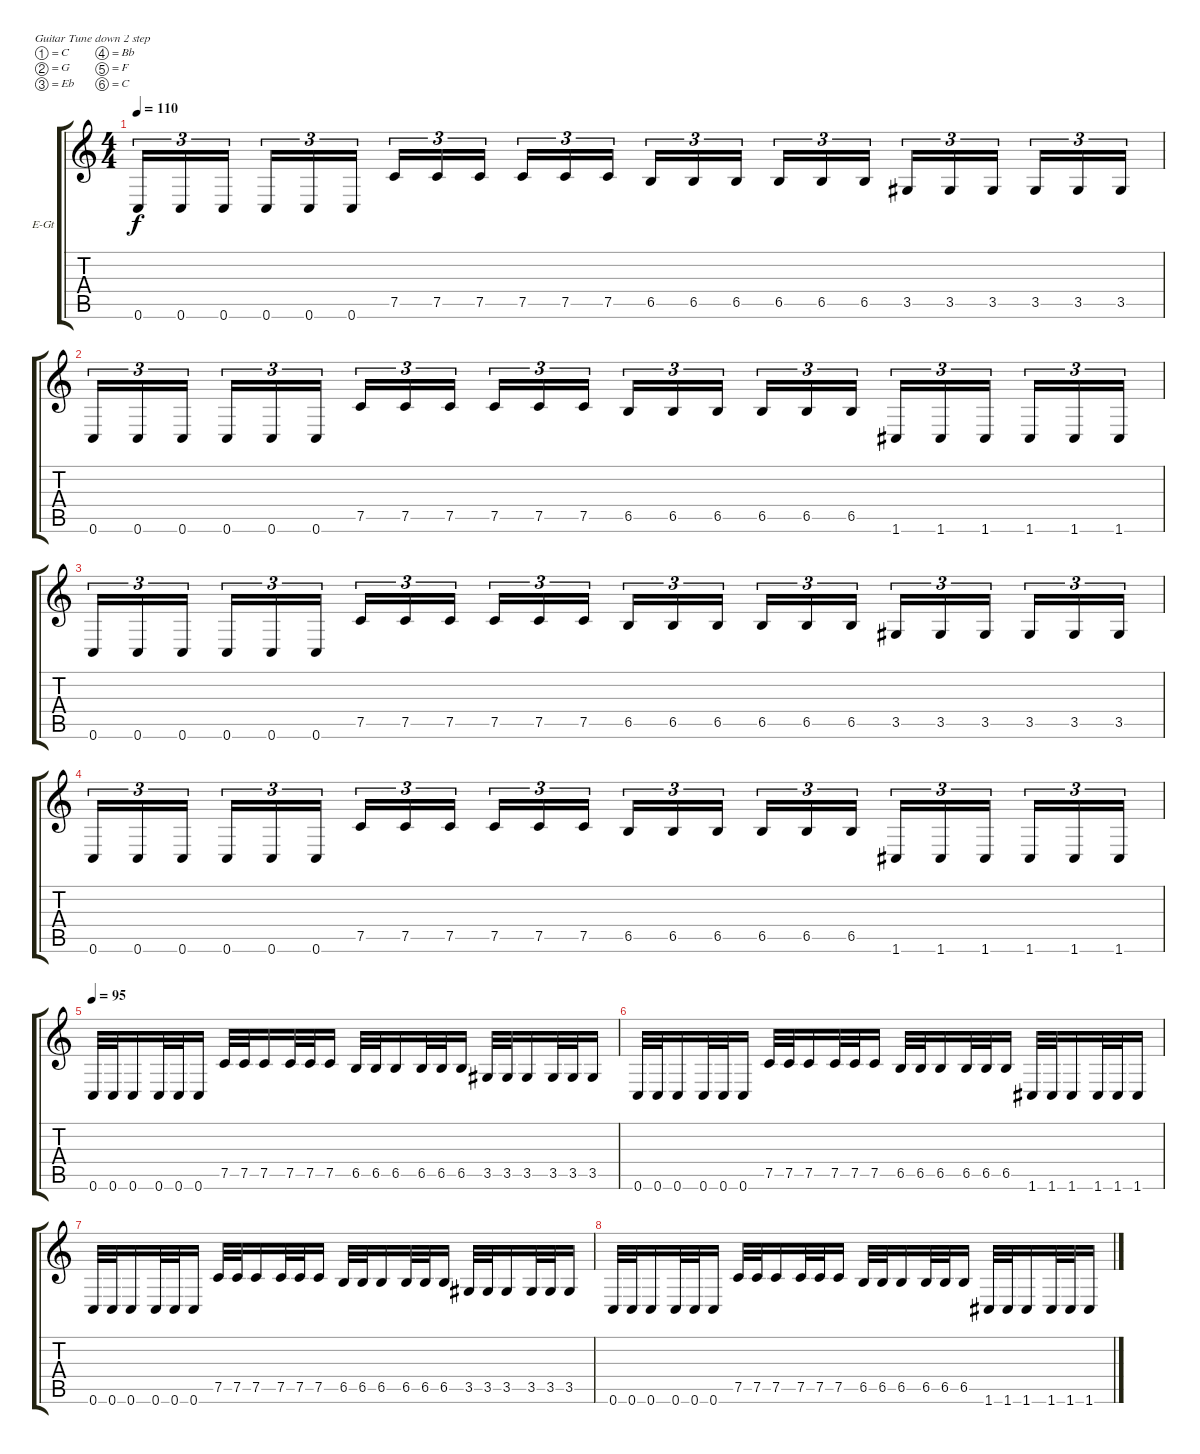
\defaultSystemsLayout 4
\bracketExtendMode groupsimilarinstruments
\firstSystemTrackNameOrientation horizontal
\otherSystemsTrackNameOrientation horizontal
\track ("Electric Guitar" "E-Gt") {instrument overdrivenguitar}
\staff {score tabs}
\tuning (C4 G3 Eb3 Bb2 F2 C2)
\ts (4 4)
\tempo 110
\clef g2
\ks c
0.6.16{tu (3 2) dy f} 0.6.16{tu (3 2)} 0.6.16{tu (3 2)} 0.6.16{tu (3 2)} 0.6.16{tu (3 2)} 0.6.16{tu (3 2)} 7.5.16{tu (3 2)} 7.5.16{tu (3 2)} 7.5.16{tu (3 2)} 7.5.16{tu (3 2)} 7.5.16{tu (3 2)} 7.5.16{tu (3 2)} 6.5.16{tu (3 2)} 6.5.16{tu (3 2)} 6.5.16{tu (3 2)} 6.5.16{tu (3 2)} 6.5.16{tu (3 2)} 6.5.16{tu (3 2)} 3.5.16{tu (3 2)} 3.5.16{tu (3 2)} 3.5.16{tu (3 2)} 3.5.16{tu (3 2)} 3.5.16{tu (3 2)} 3.5.16{tu (3 2)} |
0.6.16{tu (3 2)} 0.6.16{tu (3 2)} 0.6.16{tu (3 2)} 0.6.16{tu (3 2)} 0.6.16{tu (3 2)} 0.6.16{tu (3 2)} 7.5.16{tu (3 2)} 7.5.16{tu (3 2)} 7.5.16{tu (3 2)} 7.5.16{tu (3 2)} 7.5.16{tu (3 2)} 7.5.16{tu (3 2)} 6.5.16{tu (3 2)} 6.5.16{tu (3 2)} 6.5.16{tu (3 2)} 6.5.16{tu (3 2)} 6.5.16{tu (3 2)} 6.5.16{tu (3 2)} 1.6.16{tu (3 2)} 1.6.16{tu (3 2)} 1.6.16{tu (3 2)} 1.6.16{tu (3 2)} 1.6.16{tu (3 2)} 1.6.16{tu (3 2)} |
0.6.16{tu (3 2)} 0.6.16{tu (3 2)} 0.6.16{tu (3 2)} 0.6.16{tu (3 2)} 0.6.16{tu (3 2)} 0.6.16{tu (3 2)} 7.5.16{tu (3 2)} 7.5.16{tu (3 2)} 7.5.16{tu (3 2)} 7.5.16{tu (3 2)} 7.5.16{tu (3 2)} 7.5.16{tu (3 2)} 6.5.16{tu (3 2)} 6.5.16{tu (3 2)} 6.5.16{tu (3 2)} 6.5.16{tu (3 2)} 6.5.16{tu (3 2)} 6.5.16{tu (3 2)} 3.5.16{tu (3 2)} 3.5.16{tu (3 2)} 3.5.16{tu (3 2)} 3.5.16{tu (3 2)} 3.5.16{tu (3 2)} 3.5.16{tu (3 2)} |
0.6.16{tu (3 2)} 0.6.16{tu (3 2)} 0.6.16{tu (3 2)} 0.6.16{tu (3 2)} 0.6.16{tu (3 2)} 0.6.16{tu (3 2)} 7.5.16{tu (3 2)} 7.5.16{tu (3 2)} 7.5.16{tu (3 2)} 7.5.16{tu (3 2)} 7.5.16{tu (3 2)} 7.5.16{tu (3 2)} 6.5.16{tu (3 2)} 6.5.16{tu (3 2)} 6.5.16{tu (3 2)} 6.5.16{tu (3 2)} 6.5.16{tu (3 2)} 6.5.16{tu (3 2)} 1.6.16{tu (3 2)} 1.6.16{tu (3 2)} 1.6.16{tu (3 2)} 1.6.16{tu (3 2)} 1.6.16{tu (3 2)} 1.6.16{tu (3 2)} |
\tempo 95
0.6.32 0.6.32 0.6.16 0.6.32 0.6.32 0.6.16 7.5.32 7.5.32 7.5.16 7.5.32 7.5.32 7.5.16 6.5.32 6.5.32 6.5.16 6.5.32 6.5.32 6.5.16 3.5.32 3.5.32 3.5.16 3.5.32 3.5.32 3.5.16 |
0.6.32 0.6.32 0.6.16 0.6.32 0.6.32 0.6.16 7.5.32 7.5.32 7.5.16 7.5.32 7.5.32 7.5.16 6.5.32 6.5.32 6.5.16 6.5.32 6.5.32 6.5.16 1.6.32 1.6.32 1.6.16 1.6.32 1.6.32 1.6.16 |
0.6.32 0.6.32 0.6.16 0.6.32 0.6.32 0.6.16 7.5.32 7.5.32 7.5.16 7.5.32 7.5.32 7.5.16 6.5.32 6.5.32 6.5.16 6.5.32 6.5.32 6.5.16 3.5.32 3.5.32 3.5.16 3.5.32 3.5.32 3.5.16 |
0.6.32 0.6.32 0.6.16 0.6.32 0.6.32 0.6.16 7.5.32 7.5.32 7.5.16 7.5.32 7.5.32 7.5.16 6.5.32 6.5.32 6.5.16 6.5.32 6.5.32 6.5.16 1.6.32 1.6.32 1.6.16 1.6.32 1.6.32 1.6.16
